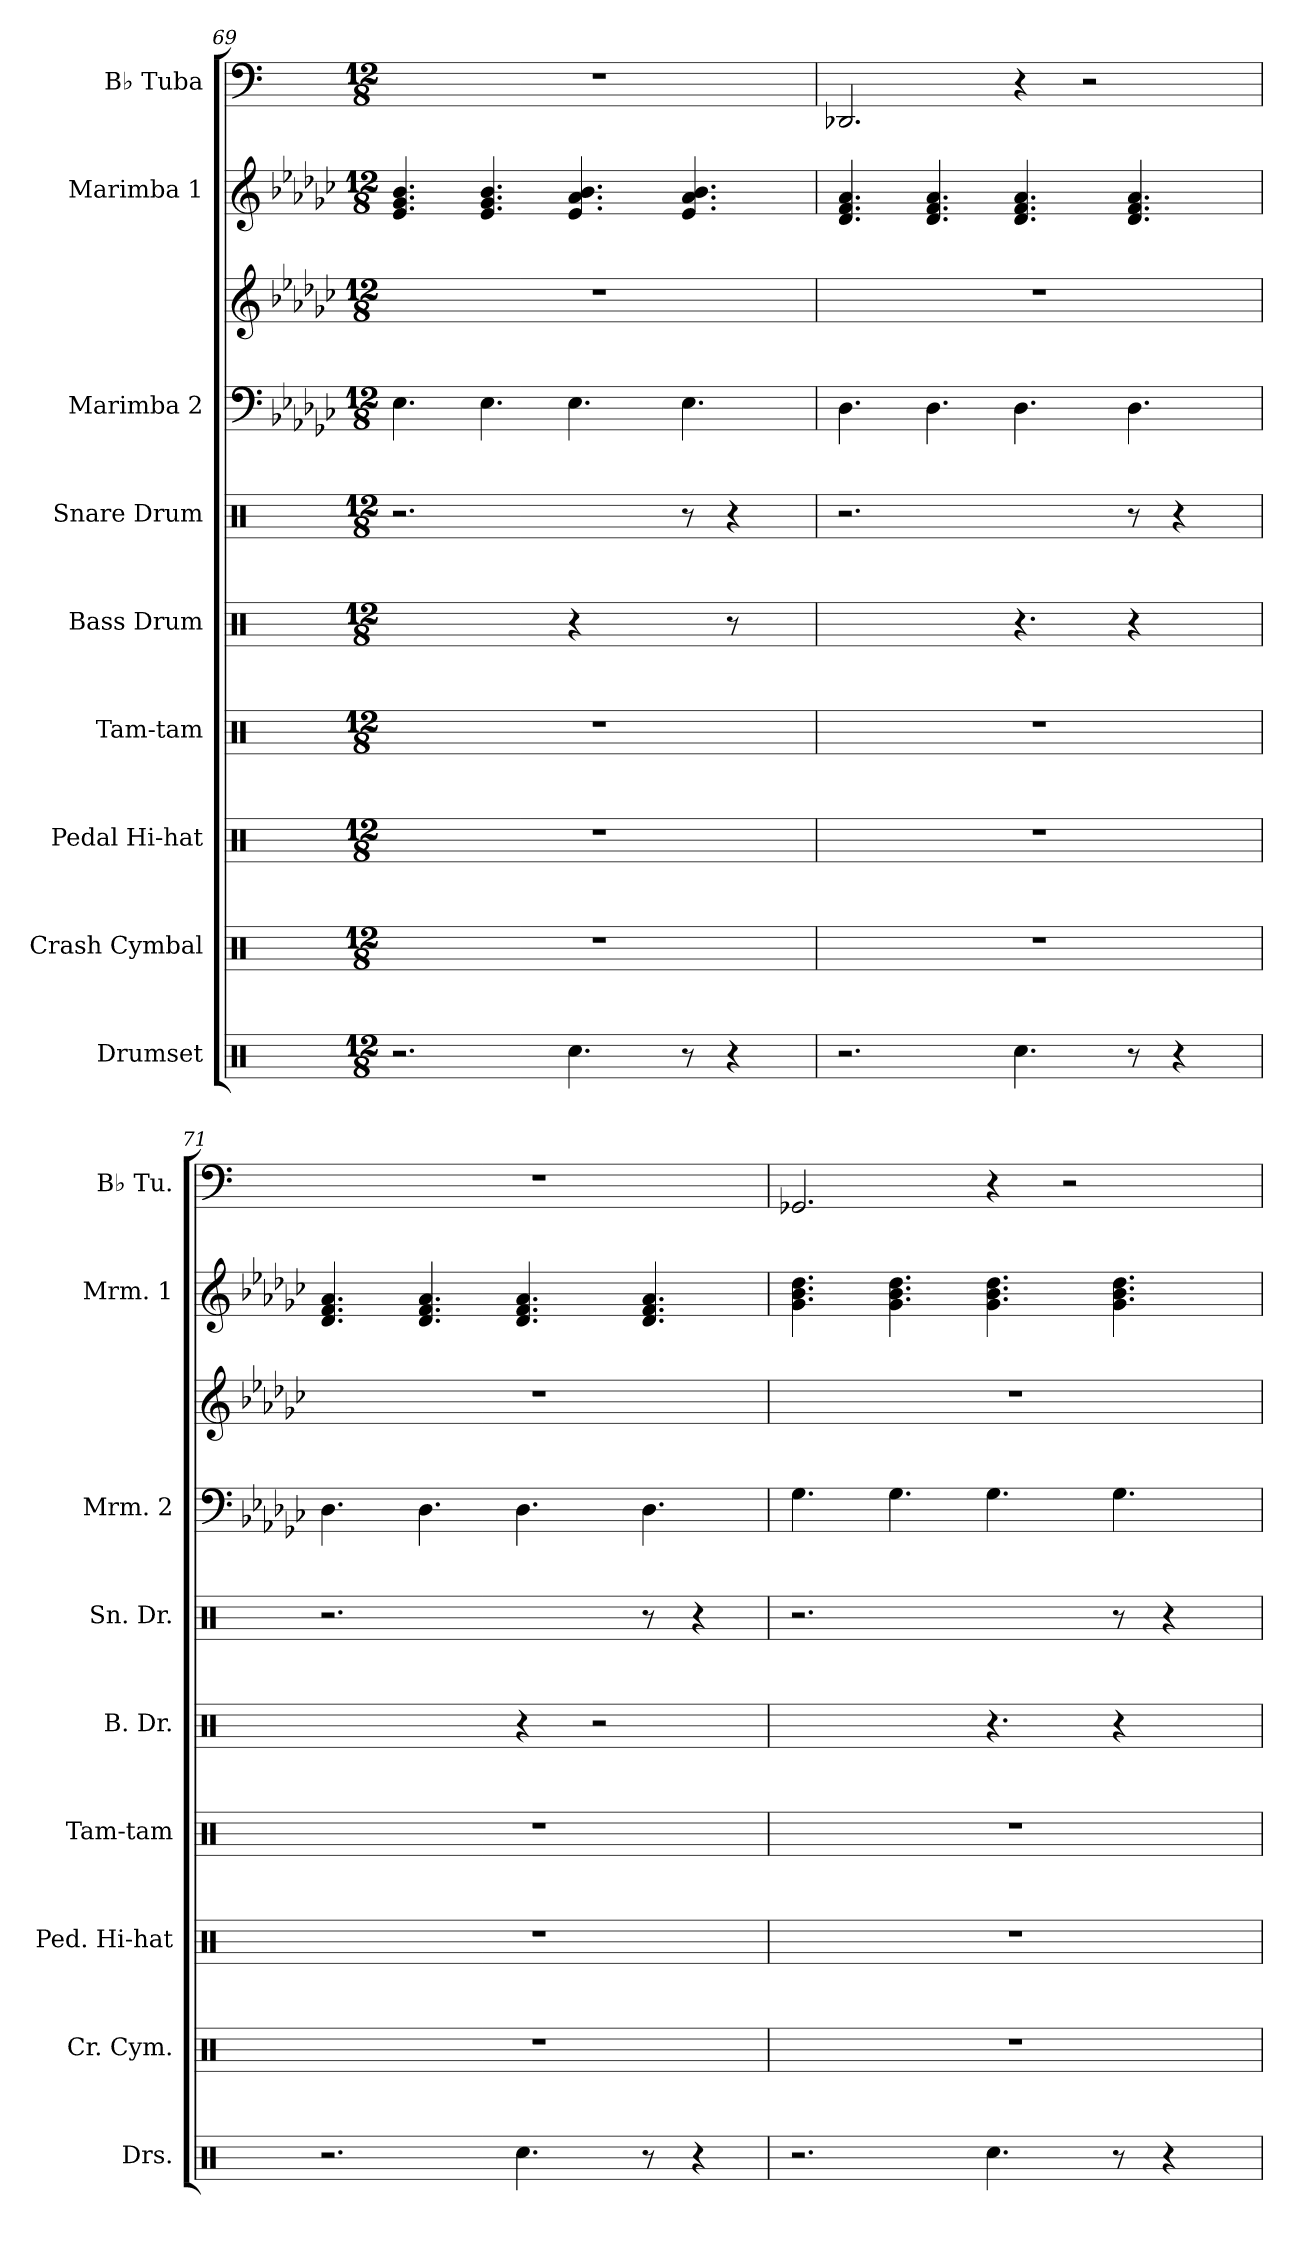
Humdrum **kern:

**kern	**kern	**kern	**kern	**kern	**kern	**kern	**kern	**kern	**kern
*part9	*part8	*part7	*part6	*part5	*part4	*part3	*part3	*part2	*part1
*staff10	*staff9	*staff8	*staff7	*staff6	*staff5	*staff4	*staff3	*staff2	*staff1
*I"Drumset	*I"Crash Cymbal	*I"Pedal Hi-hat	*I"Tam-tam	*I"Bass Drum	*I"Snare Drum	*I"Marimba 2	*	*I"Marimba 1	*I"B♭ Tuba
*I'Drs.	*I'Cr. Cym.	*I'Ped. Hi-hat	*I'Tam-tam	*I'B. Dr.	*I'Sn. Dr.	*I'Mrm. 2	*	*I'Mrm. 1	*I'B♭ Tu.
!!LO:PB:g=z
*clefX	*clefX	*clefX	*clefX	*clefX	*clefX	*clefF4	*clefG2	*clefG2	*clefF4
*k[]	*k[]	*k[]	*k[]	*k[]	*k[]	*k[b-e-a-d-g-c-]	*k[b-e-a-d-g-c-]	*k[b-e-a-d-g-c-]	*k[]
*C:	*C:	*C:	*C:	*C:	*C:	*G-:	*G-:	*G-:	*C:
*M12/8	*M12/8	*M12/8	*M12/8	*M12/8	*M12/8	*M12/8	*M12/8	*M12/8	*M12/8
=69	=69	=69	=69	=69	=69	=69	=69	=69	=69
2.r	1.r	1.r	1.r	4.R\	2.r	4.E-\	1.r	4.e-/ 4.g-/ 4.b-/	1.r
.	.	.	.	4.R\	.	4.E-\	.	4.e-/ 4.g-/ 4.b-/	.
4.Rcc\	.	.	.	4r	4.R\	4.E-\	.	4.e-/ 4.a-/ 4.b-/	.
.	.	.	.	4R\	.	.	.	.	.
8r	.	.	.	.	8r	4.E-\	.	4.e-/ 4.a-/ 4.b-/	.
4r	.	.	.	8r	4r	.	.	.	.
.	.	.	.	8R\	.	.	.	.	.
=70	=70	=70	=70	=70	=70	=70	=70	=70	=70
2.r	1.r	1.r	1.r	2.R\	2.r	4.D-\	1.r	4.d-/ 4.f/ 4.a-/	2.DD-X/
.	.	.	.	.	.	4.D-\	.	4.d-/ 4.f/ 4.a-/	.
4.Rcc\	.	.	.	4.r	4.R\	4.D-\	.	4.d-/ 4.f/ 4.a-/	4r
.	.	.	.	.	.	.	.	.	2r
8r	.	.	.	4r	8r	4.D-\	.	4.d-/ 4.f/ 4.a-/	.
4r	.	.	.	.	4r	.	.	.	.
.	.	.	.	8R\	.	.	.	.	.
=71	=71	=71	=71	=71	=71	=71	=71	=71	=71
2.r	1.r	1.r	1.r	4.R\	2.r	4.D-\	1.r	4.d-/ 4.f/ 4.a-/	1.r
.	.	.	.	4.R\	.	4.D-\	.	4.d-/ 4.f/ 4.a-/	.
4.Rcc\	.	.	.	4r	4.R\	4.D-\	.	4.d-/ 4.f/ 4.a-/	.
.	.	.	.	2r	.	.	.	.	.
8r	.	.	.	.	8r	4.D-\	.	4.d-/ 4.f/ 4.a-/	.
4r	.	.	.	.	4r	.	.	.	.
=72	=72	=72	=72	=72	=72	=72	=72	=72	=72
2.r	1.r	1.r	1.r	2.R\	2.r	4.G-\	1.r	4.g-\ 4.b-\ 4.dd-\	2.GG-X/
.	.	.	.	.	.	4.G-\	.	4.g-\ 4.b-\ 4.dd-\	.
4.Rcc\	.	.	.	4.r	4.R\	4.G-\	.	4.g-\ 4.b-\ 4.dd-\	4r
.	.	.	.	.	.	.	.	.	2r
8r	.	.	.	4r	8r	4.G-\	.	4.g-\ 4.b-\ 4.dd-\	.
4r	.	.	.	.	4r	.	.	.	.
.	.	.	.	8R\	.	.	.	.	.
=	=	=	=	=	=	=	=	=	=
*-	*-	*-	*-	*-	*-	*-	*-	*-	*-
